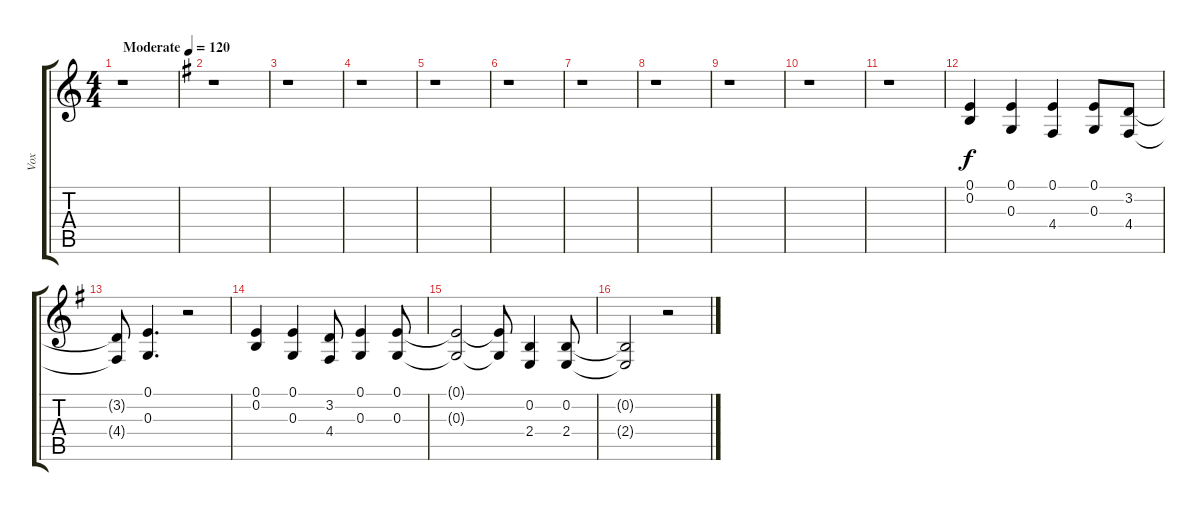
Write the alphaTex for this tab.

\track ("Vox" "Vox") {instrument trumpet}
\staff {score tabs}
\tuning (E4 B3 G3 D3 A2 E2) {hide}
\ts (4 4)
\tempo (120 "Moderate")
\clef g2
\ks c
r.1{dy f instrument trumpet} |
\ks g
r.1 |
r.1 |
r.1 |
r.1 |
r.1 |
r.1 |
r.1 |
r.1 |
r.1 |
r.1 |
(0.1 0.2).4 (0.1 0.3).4 (0.1 4.4).4 (0.1 0.3).8 (3.2 4.4).8 |
(3.2{t} 4.4{t}).8 (0.1 0.3).4{d} r.2 |
(0.1 0.2).4 (0.1 0.3).4 (3.2 4.4).8 (0.1 0.3).4 (0.1 0.3).8 |
(0.1{t} 0.3{t}).2 (0.1{t} 0.3{t}).8 (0.2 2.4).4 (0.2 2.4).8 |
(0.2{t} 2.4{t}).2 r.2
